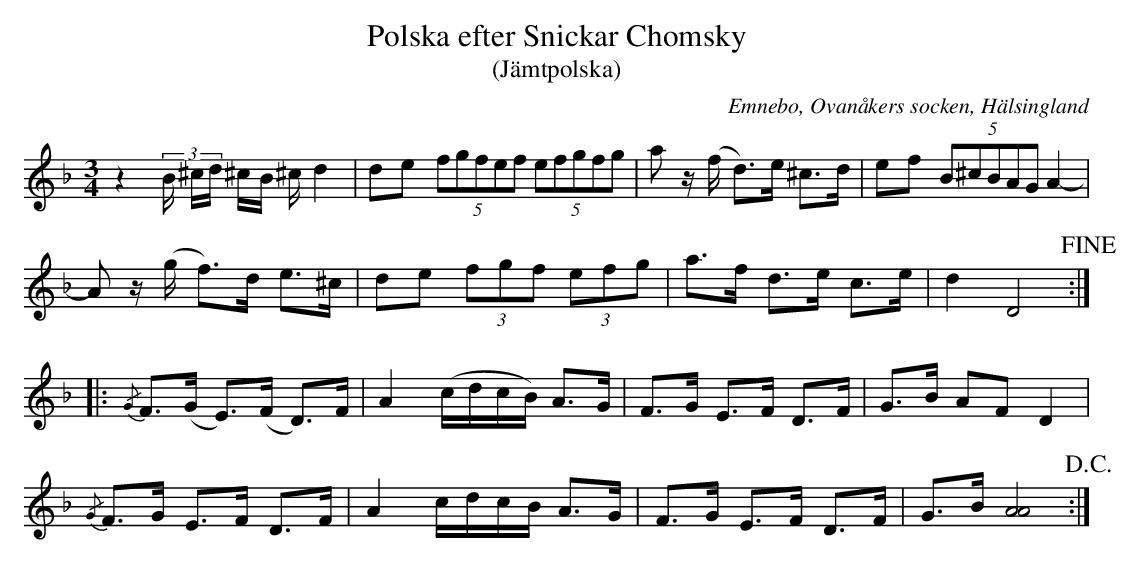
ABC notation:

X:1
T: Polska efter Snickar Chomsky
T: (Jämtpolska)
O: Emnebo, Ovanåkers socken, Hälsingland
M: 3/4
L: 1/16
K: Dm
z4 (3B ^cd ^cB ^c d4 | d2e2 (5:2f2g2f2e2f2 (5:2e2f2g2f2g2 | a2 z(f d2)>e2 ^c2>d2 | e2f2 (5:2B2^c2B2A2G2 A4- |
A2 z(g f2)>d2     e2>^c2 | d2e2 (3f2g2f2 (3e2f2g2 | a2>f2 d2>e2 c2>e2 | d4   D8 !fine! ::
{/G}F2>(G2 E2>)(F2 D2>)F2 | A4 (cdcB) A2>G2 | F2>G2 E2>F2 D2>F2 | G2>B2 A2F2  D4      |
{/G}F2>G2  E2>F2   D2>F2  | A4  cdcB  A2>G2 | F2>G2 E2>F2 D2>F2 | G2>B2 [AA]8 !D.C.! :|
